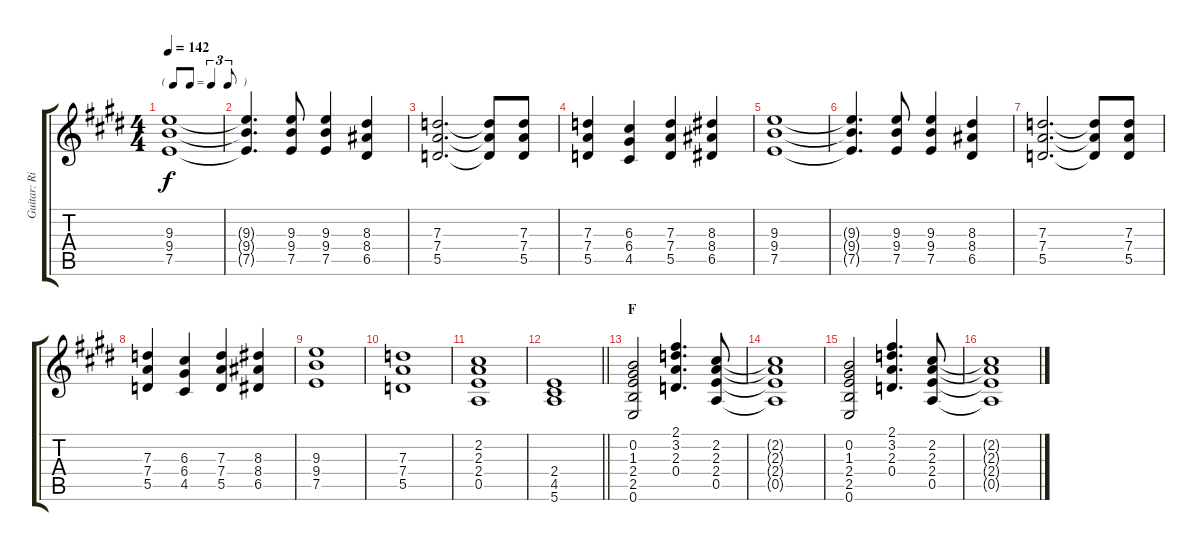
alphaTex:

\track ("Guitar: Rik" "Guitar: Ri") {instrument overdrivenguitar}
\staff {score tabs}
\tuning (E4 B3 G3 D3 A2 E2) {hide}
\ts (4 4)
\tf triplet8th
\tempo 142
\clef g2
\ks e
(9.3 9.4 7.5).1{dy f} |
(9.3{t} 9.4{t} 7.5{t}).4{d} (9.3 9.4 7.5).8 (9.3 9.4 7.5).4 (8.3 8.4 6.5).4 |
(7.3 7.4 5.5).2{d} (7.3{t} 7.4{t} 5.5{t}).8 (7.3 7.4 5.5).8 |
(7.3 7.4 5.5).4 (6.3 6.4 4.5).4 (7.3 7.4 5.5).4 (8.3 8.4 6.5).4 |
(9.3 9.4 7.5).1 |
(9.3{t} 9.4{t} 7.5{t}).4{d} (9.3 9.4 7.5).8 (9.3 9.4 7.5).4 (8.3 8.4 6.5).4 |
(7.3 7.4 5.5).2{d} (7.3{t} 7.4{t} 5.5{t}).8 (7.3 7.4 5.5).8 |
(7.3 7.4 5.5).4 (6.3 6.4 4.5).4 (7.3 7.4 5.5).4 (8.3 8.4 6.5).4 |
(9.3 9.4 7.5).1 |
(7.3 7.4 5.5).1 |
(2.2 2.3 2.4 0.5).1 |
\barLineRight lightlight
(2.4 4.5 5.6).1 |
\section ("" "F")
(0.2 1.3 2.4 2.5 0.6).2 (2.1 3.2 2.3 0.4).4{d} (2.2 2.3 2.4 0.5).8 |
(2.2{t} 2.3{t} 2.4{t} 0.5{t}).1 |
(0.2 1.3 2.4 2.5 0.6).2 (2.1 3.2 2.3 0.4).4{d} (2.2 2.3 2.4 0.5).8 |
(2.2{t} 2.3{t} 2.4{t} 0.5{t}).1
